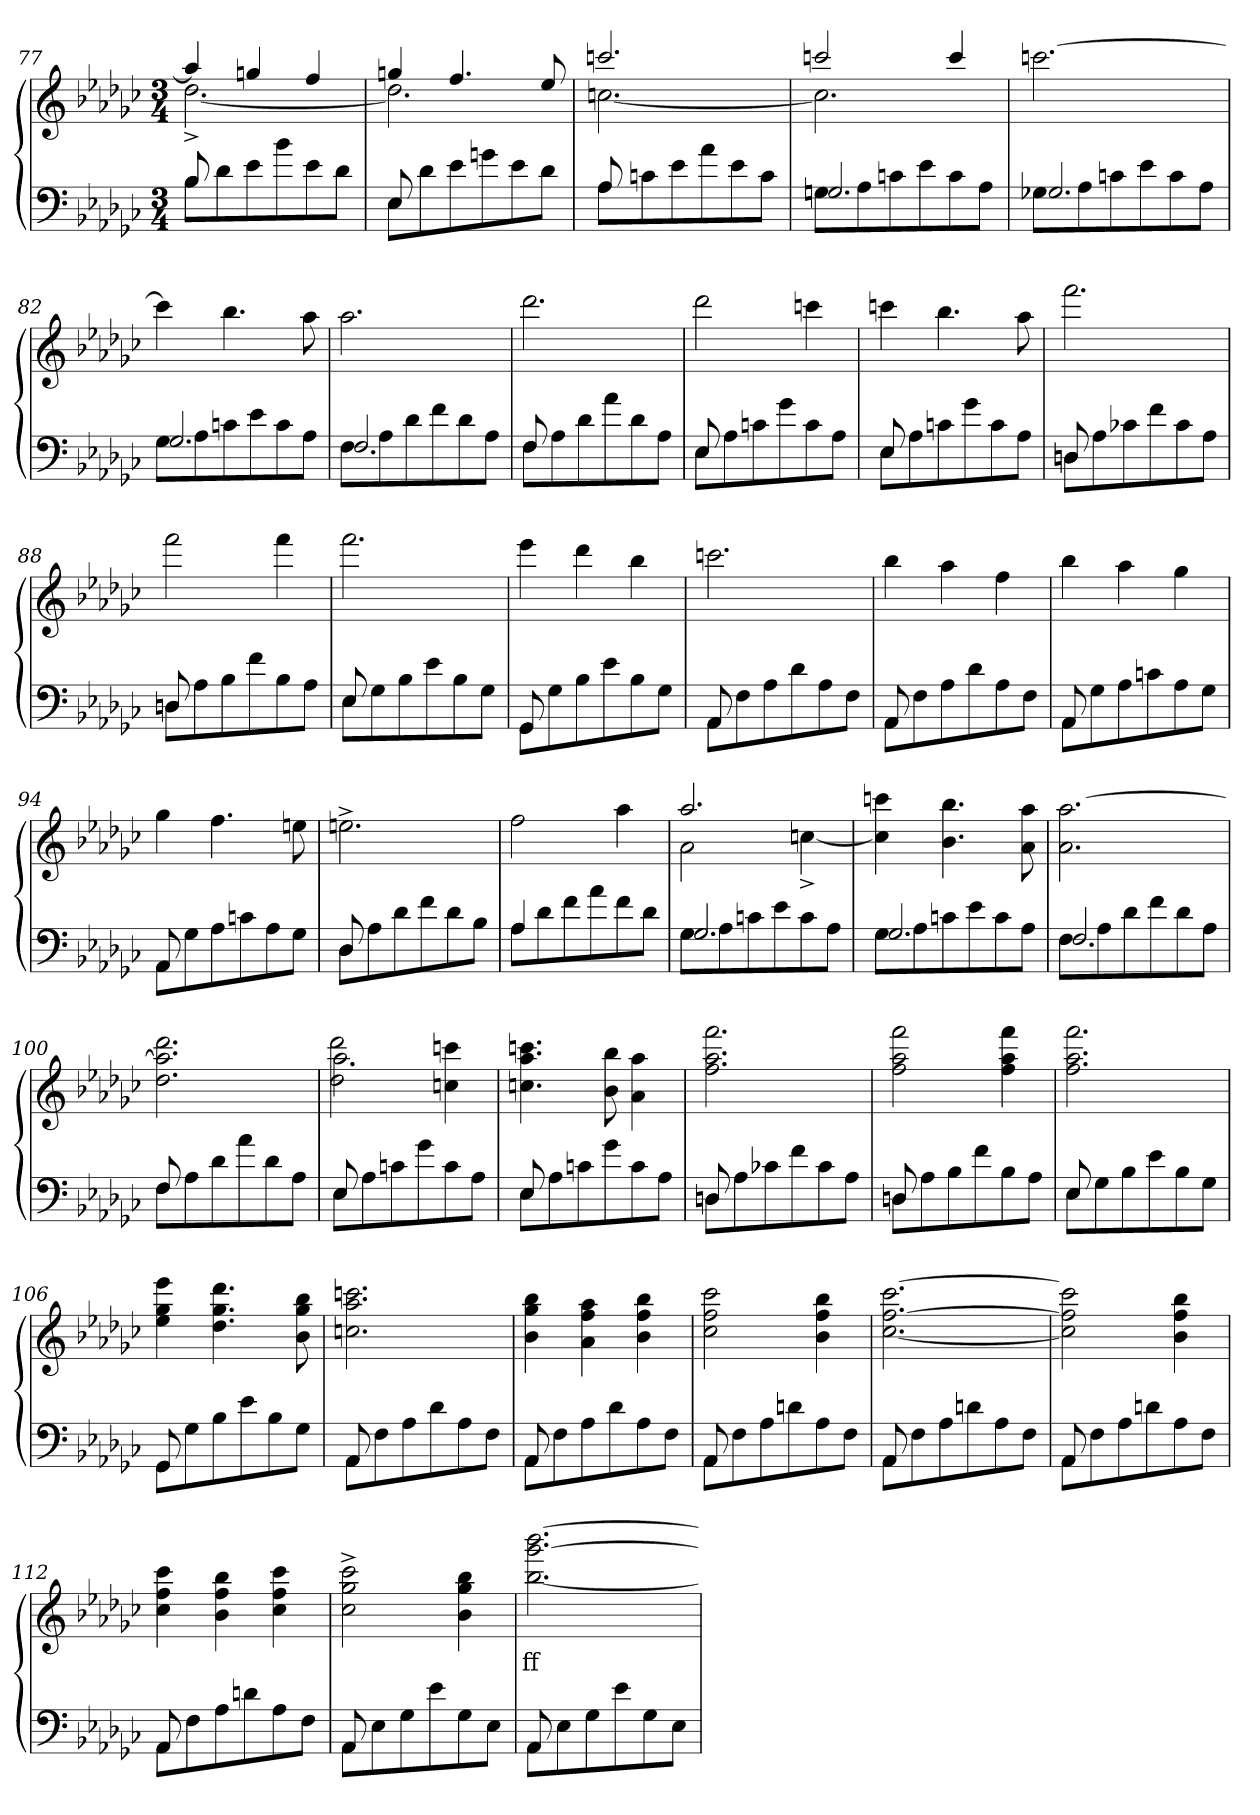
**kern	**kern	**text
*part2	*part1	*part1
*staff2	*staff1	*staff1
*clefF4	*clefG2	*
*k[b-e-a-d-g-c-]	*k[b-e-a-d-g-c-]	*
*M3/4	*M3/4	*
=77	=77	=77
*^	*^	*
8B-	8B-L	4aa-]	[2.dd-^>	.
2ryy	8d-	.	.	.
.	8e-	4ggn	.	.
.	8b-	.	.	.
.	8e-	4ff	.	.
8ryy	8d-J	.	.	.
=78	=78	=78	=78	=78
8E-	8E-L	4ggn	2.dd-]	.
2ryy	8d-	.	.	.
.	8e-	4.ff	.	.
.	8gn	.	.	.
.	8e-	.	.	.
8ryy	8d-J	8ee-	.	.
=79	=79	=79	=79	=79
8A-	8A-L	2.cccn	[2.cc	.
2ryy	8cn	.	.	.
.	8e-	.	.	.
.	8a-	.	.	.
.	8e-	.	.	.
8ryy	8cJ	.	.	.
=80	=80	=80	=80	=80
8GnL	2.Gn/	2cccn	2.cc]	.
8A-	.	.	.	.
8cn	.	.	.	.
8e-	.	.	.	.
8c	.	4ccc	.	.
8A-\J	.	.	.	.
*	*	*v	*v	*
=81	=81	=81	=81
8G-X\L	2.G-/	[2.cccn	.
8A-	.	.	.
8cn	.	.	.
8e-	.	.	.
8c	.	.	.
8A-J	.	.	.
=82	=82	=82	=82
8G-\L	2.G-/	4cccn]	.
8A-	.	.	.
8cn	.	4.bb-	.
8e-	.	.	.
8c	.	.	.
8A-J	.	8aa-	.
=83	=83	=83	=83
8F\L	2.F/	2.aa-	.
8A-	.	.	.
8d-	.	.	.
8f	.	.	.
8d-	.	.	.
8A-J	.	.	.
=84	=84	=84	=84
8F	8FL	2.ddd-	.
2ryy	8A-	.	.
.	8d-	.	.
.	8a-	.	.
.	8d-	.	.
8ryy	8A-J	.	.
=85	=85	=85	=85
8E-	8E-L	2ddd-	.
2ryy	8A-	.	.
.	8cn	.	.
.	8g-	.	.
.	8c	4cccn	.
8ryy	8A-J	.	.
=86	=86	=86	=86
8E-	8E-L	4cccn	.
2ryy	8A-	.	.
.	8cn	4.bb-	.
.	8g-	.	.
.	8c	.	.
8ryy	8A-J	8aa-	.
=87	=87	=87	=87
8Dn	8DnL	2.fff	.
2ryy	8A-	.	.
.	8c-X	.	.
.	8f	.	.
.	8c-	.	.
8ryy	8A-J	.	.
=88	=88	=88	=88
8Dn	8DnL	2fff	.
2ryy	8A-	.	.
.	8B-	.	.
.	8f	.	.
.	8B-	4fff	.
8ryy	8A-J	.	.
=89	=89	=89	=89
8E-	8E-L	2.fff	.
2ryy	8G-	.	.
.	8B-	.	.
.	8e-	.	.
.	8B-	.	.
8ryy	8G-J	.	.
=90	=90	=90	=90
8GG-	8GG-L	4eee-	.
2ryy	8G-	.	.
.	8B-	4ddd-	.
.	8e-	.	.
.	8B-	4bb-	.
8ryy	8G-J	.	.
=91	=91	=91	=91
8AA-	8AA-L	2.cccn	.
2ryy	8F	.	.
.	8A-	.	.
.	8d-	.	.
.	8A-	.	.
8ryy	8FJ	.	.
=92	=92	=92	=92
8AA-	8AA-L	4bb-	.
2ryy	8F	.	.
.	8A-	4aa-	.
.	8d-	.	.
.	8A-	4ff	.
8ryy	8FJ	.	.
=93	=93	=93	=93
8AA-	8AA-L	4bb-	.
2ryy	8G-	.	.
.	8A-	4aa-	.
.	8cn	.	.
.	8A-	4gg-	.
8ryy	8G-J	.	.
=94	=94	=94	=94
8AA-	8AA-L	4gg-	.
2ryy	8G-	.	.
.	8A-	4.ff	.
.	8cn	.	.
.	8A-	.	.
8ryy	8G-J	8een	.
=95	=95	=95	=95
8D-	8D-L	2.een^>	.
2ryy	8A-	.	.
.	8d-	.	.
.	8f	.	.
.	8d-	.	.
8ryy	8B-J	.	.
=96	=96	=96	=96
4A-	8A-L	2ff	.
.	8d-	.	.
2ryy	8f	.	.
.	8a-	.	.
.	8f	4aa-	.
.	8d-J	.	.
=97	=97	=97	=97
*	*	*^	*
8G-\L	2.G-/	2.aa-	2a-	.
8A-	.	.	.	.
8cn	.	.	.	.
8e-	.	.	.	.
8c	.	.	[4ccn^>	.
8A-J	.	.	.	.
*	*	*v	*v	*
=98	=98	=98	=98
8G-\L	2.G-/	4cccn 4ccn]	.
8A-	.	.	.
8cn	.	4.bb- 4.b-	.
8e-	.	.	.
8c	.	.	.
8A-J	.	8aa- 8a-	.
=99	=99	=99	=99
8F\L	2.F/	[2.aa- 2.a-	.
8A-	.	.	.
8d-	.	.	.
8f	.	.	.
8d-	.	.	.
8A-J	.	.	.
=100	=100	=100	=100
8F	8FL	2.ddd- 2.aa-] 2.dd-	.
2ryy	8A-	.	.
.	8d-	.	.
.	8a-	.	.
.	8d-	.	.
8ryy	8A-J	.	.
=101	=101	=101	=101
*	*	*^	*
8E-	8E-L	2.aa-\	2ddd- 2dd-	.
2ryy	8A-	.	.	.
.	8cn	.	.	.
.	8g-	.	.	.
.	8c	.	4cccn 4ccn	.
8ryy	8A-J	.	.	.
*	*	*v	*v	*
=102	=102	=102	=102
8E-	8E-L	4.cccn 4.aa- 4.ccn	.
2ryy	8A-	.	.
.	8cn	.	.
.	8g-	8bb- 8b-	.
.	8c	4aa- 4a-	.
8ryy	8A-J	.	.
=103	=103	=103	=103
8Dn	8DnL	2.fff 2.aa- 2.ff	.
2ryy	8A-	.	.
.	8c-X	.	.
.	8f	.	.
.	8c-	.	.
8ryy	8A-J	.	.
=104	=104	=104	=104
8Dn	8DnL	2fff 2aa- 2ff	.
2ryy	8A-	.	.
.	8B-	.	.
.	8f	.	.
.	8B-	4fff 4aa- 4ff	.
8ryy	8A-J	.	.
=105	=105	=105	=105
8E-	8E-L	2.fff 2.aa- 2.ff	.
2ryy	8G-	.	.
.	8B-	.	.
.	8e-	.	.
.	8B-	.	.
8ryy	8G-J	.	.
=106	=106	=106	=106
8GG-	8GG-L	4eee- 4gg- 4ee-	.
2ryy	8G-	.	.
.	8B-	4.ddd- 4.gg- 4.dd-	.
.	8e-	.	.
.	8B-	.	.
8ryy	8G-J	8bb- 8gg- 8b-	.
=107	=107	=107	=107
8AA-	8AA-L	2.cccn 2.aa- 2.ccn	.
2ryy	8F	.	.
.	8A-	.	.
.	8d-	.	.
.	8A-	.	.
8ryy	8FJ	.	.
=108	=108	=108	=108
8AA-	8AA-L	4bb- 4gg- 4b-	.
2ryy	8F	.	.
.	8A-	4aa- 4ff 4a-	.
.	8d-	.	.
.	8A-	4bb- 4ff 4b-	.
8ryy	8FJ	.	.
=109	=109	=109	=109
8AA-	8AA-L	2ccc- 2ff 2cc-	.
2ryy	8F	.	.
.	8A-	.	.
.	8dn	.	.
.	8A-	4bb- 4ff 4b-	.
8ryy	8FJ	.	.
=110	=110	=110	=110
8AA-	8AA-L	[2.ccc- [2.ff [2.cc-	.
2ryy	8F	.	.
.	8A-	.	.
.	8dn	.	.
.	8A-	.	.
8ryy	8FJ	.	.
=111	=111	=111	=111
8AA-	8AA-L	2ccc-] 2ff] 2cc-]	.
2ryy	8F	.	.
.	8A-	.	.
.	8dn	.	.
.	8A-	4bb- 4ff 4b-	.
8ryy	8FJ	.	.
=112	=112	=112	=112
8AA-	8AA-L	4ccc- 4ff 4cc-	.
2ryy	8F	.	.
.	8A-	4bb- 4ff 4b-	.
.	8dn	.	.
.	8A-	4ccc- 4ff 4cc-	.
8ryy	8FJ	.	.
=113	=113	=113	=113
8AA-	8AA-L	2ccc-^> 2gg-^> 2cc-^>	.
2ryy	8E-	.	.
.	8G-	.	.
.	8e-	.	.
.	8G-	4bb- 4gg- 4b-	.
8ryy	8E-J	.	.
=114	=114	=114	=114
8AA-	8AA-L	[2.bbb- [2.ggg- [2.bb-	ff
2ryy	8E-	.	.
.	8G-	.	.
.	8e-	.	.
.	8G-	.	.
8ryy	8E-J	.	.
*v	*v	*	*
=	=	=
*-	*-	*-
